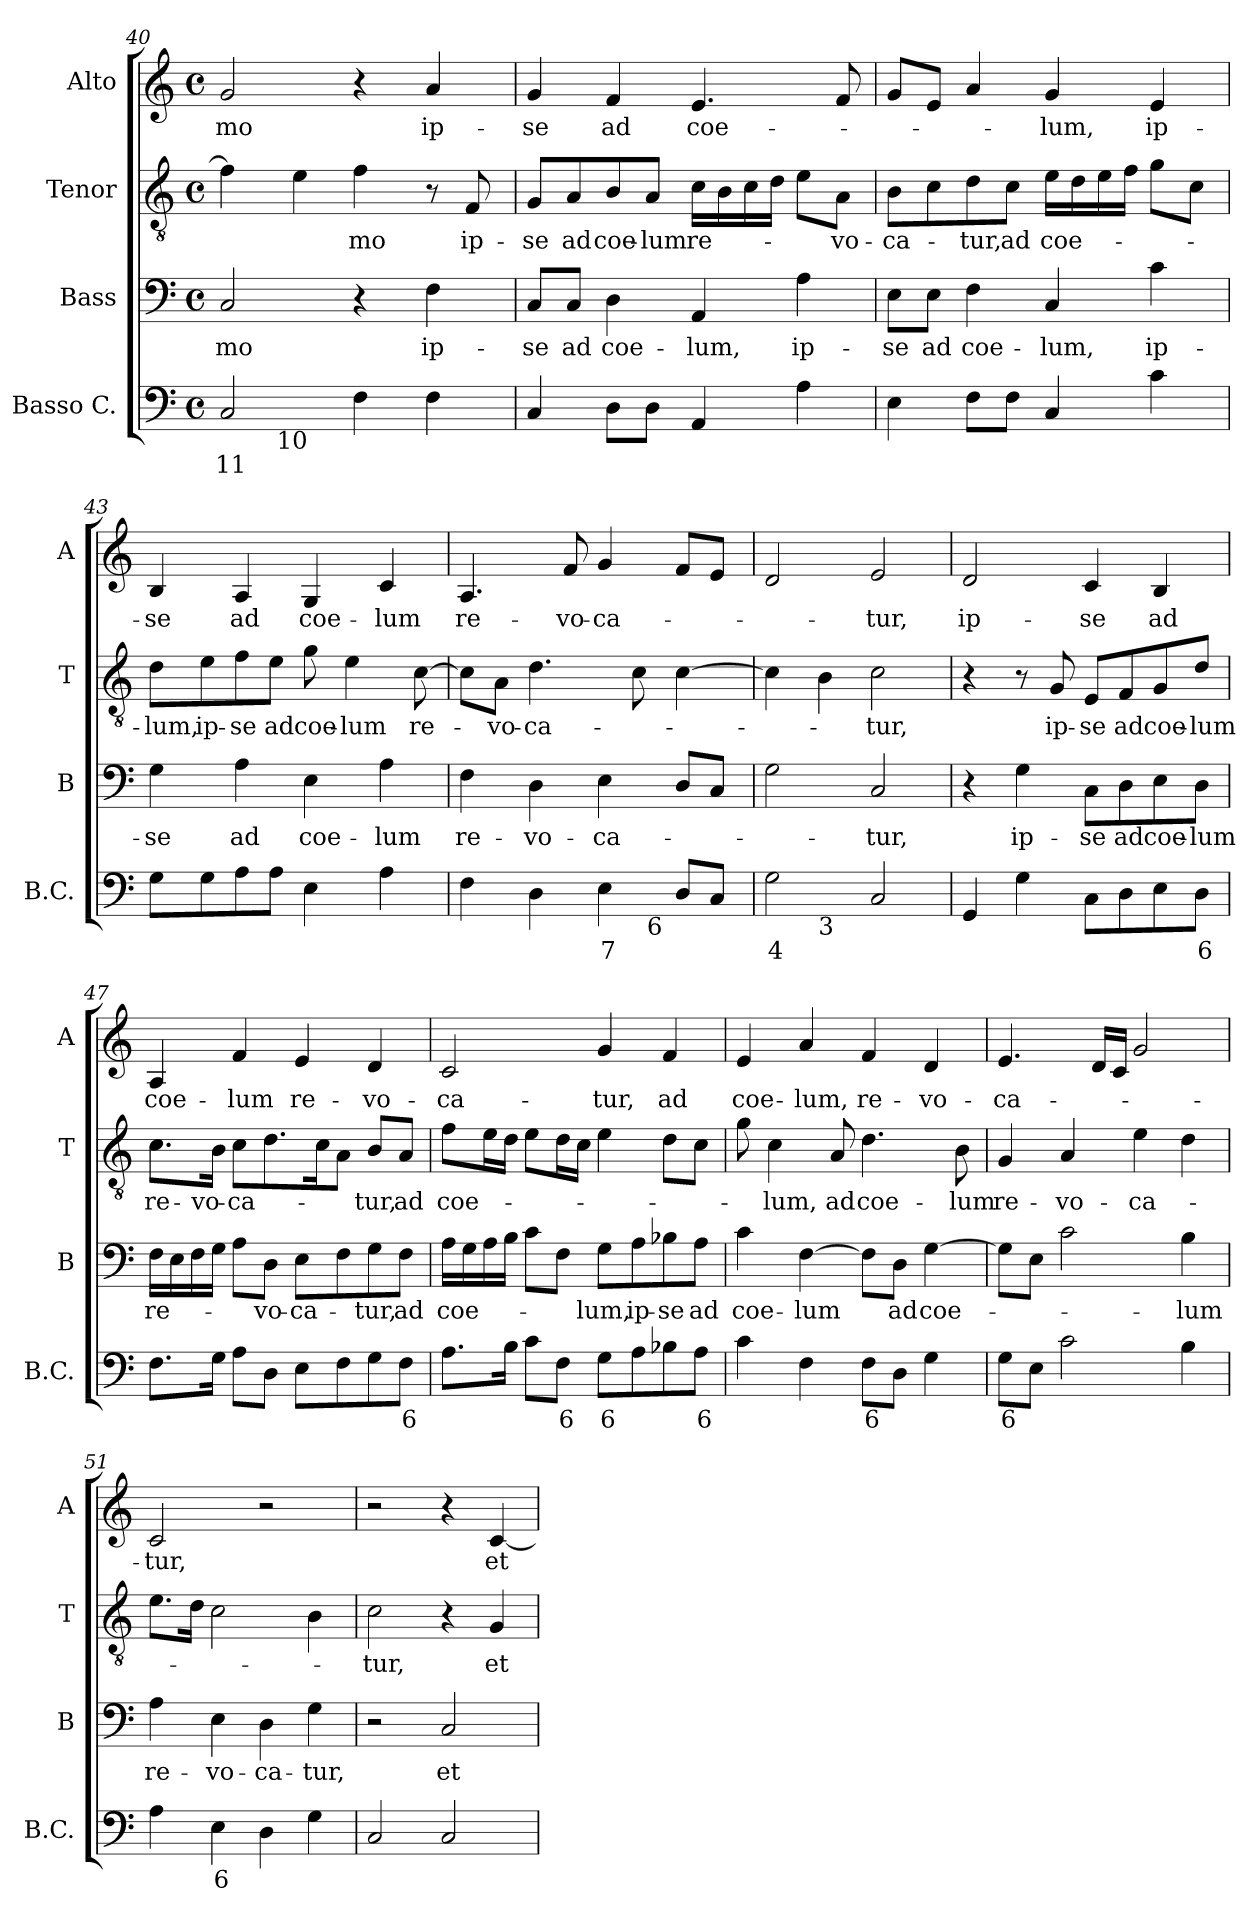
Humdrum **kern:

**kern	**text	**kern	**text	**kern	**text	**kern	**text
*part4	*part4	*part3	*part3	*part2	*part2	*part1	*part1
*staff4	*staff4	*staff3	*staff3	*staff2	*staff2	*staff1	*staff1
*I"Basso C.	*	*I"Bass	*	*I"Tenor	*	*I"Alto	*
*I'B.C.	*	*I'B	*	*I'T	*	*I'A	*
*clefF4	*	*clefF4	*	*clefGv2	*	*clefG2	*
*k[]	*	*k[]	*	*k[]	*	*k[]	*
*C:	*	*C:	*	*C:	*	*C:	*
*M4/4	*	*M4/4	*	*M4/4	*	*M4/4	*
*met(c)	*	*met(c)	*	*met(c)	*	*met(c)	*
=40	=40	=40	=40	=40	=40	=40	=40
*^	*	*	*	*	*	*	*
2C/	8..ryy	11	2C/	-mo	4f\]	.	2g/	-mo
!	!LO:TX:b:t=10	!	!	!	!	!	!	!
.	2ryy	.	.	.	.	.	.	.
.	.	.	.	.	4e\	.	.	.
4F\	.	.	4r	.	4f\	-mo	4r	.
.	4ryy	.	.	.	.	.	.	.
4F\	.	.	4F\	ip-	8r	.	4a/	ip-
.	.	.	.	.	8F/	ip-	.	.
.	32ryy	.	.	.	.	.	.	.
*v	*v	*	*	*	*	*	*	*
=41	=41	=41	=41	=41	=41	=41	=41
4C/	.	8C/L	-se	8G/L	-se	4g/	-se
.	.	8C/J	ad	8A/	ad	.	.
8D\L	.	4D\	coe-	8B/	coe-	4f/	ad
8D\J	.	.	.	8A/J	-lum	.	.
4AA/	.	4AA/	-lum,	16c\LL	re-	4.e/	coe-
.	.	.	.	16B\	.	.	.
.	.	.	.	16c\	.	.	.
.	.	.	.	16d\JJ	.	.	.
4A\	.	4A\	ip-	8e\L	.	.	.
.	.	.	.	8A\J	-vo-	8f/	.
!!LO:PB:g=z
=42	=42	=42	=42	=42	=42	=42	=42
4E\	.	8E\L	-se	8B\L	-ca-	8g/L	.
.	.	8E\J	ad	8c\	.	8e/J	.
8F\L	.	4F\	coe-	8d\	-tur,	4a/	.
8F\J	.	.	.	8c\J	ad	.	.
4C/	.	4C/	-lum,	16e\LL	coe-	4g/	-lum,
.	.	.	.	16d\	.	.	.
.	.	.	.	16e\	.	.	.
.	.	.	.	16f\JJ	.	.	.
4c\	.	4c\	ip-	8g\L	.	4e/	ip-
.	.	.	.	8c\J	.	.	.
=43	=43	=43	=43	=43	=43	=43	=43
8G\L	.	4G\	-se	8d\L	-lum,	4B/	-se
8G\	.	.	.	8e\	ip-	.	.
8A\	.	4A\	ad	8f\	-se	4A/	ad
8A\J	.	.	.	8e\J	ad	.	.
4E\	.	4E\	coe-	8g\	coe-	4G/	coe-
.	.	.	.	4e\	-lum	.	.
4A\	.	4A\	-lum	.	.	4c/	-lum
.	.	.	.	[8c\	re-	.	.
=44	=44	=44	=44	=44	=44	=44	=44
*^	*	*	*	*	*	*	*
4F\	2ryy	.	4F\	re-	8c\L]	.	4.A/	re-
.	.	.	.	.	8A\J	-vo-	.	.
4D\	.	.	4D\	-vo-	4.d\	-ca-	.	.
.	.	.	.	.	.	.	8f/	-vo-
4E\	8ryy	7	4E\	-ca-	.	.	4g/	-ca-
.	32ryy	.	.	.	8c\	.	.	.
!	!LO:TX:b:t=6	!	!	!	!	!	!	!
.	4ryy	.	.	.	.	.	.	.
8D/L	.	.	8D/L	.	[4c\	.	8f/L	.
8C/J	.	.	8C/J	.	.	.	8e/J	.
.	16.ryy	.	.	.	.	.	.	.
=45	=45	=45	=45	=45	=45	=45	=45	=45
2G\	4ryy	4	2G\	.	4c\]	.	2d/	.
!	!LO:TX:b:t=3	!	!	!	!	!	!	!
.	2.ryy	.	.	.	4B\	.	.	.
2C/	.	.	2C/	-tur,	2c\	-tur,	2e/	-tur,
*v	*v	*	*	*	*	*	*	*
!!LO:LB:g=z
=46	=46	=46	=46	=46	=46	=46	=46
4GG/	.	4r	.	4r	.	2d/	ip-
4G\	.	4G\	ip-	8r	.	.	.
.	.	.	.	8G/	ip-	.	.
8C\L	.	8C\L	-se	8E/L	-se	4c/	-se
8D\	.	8D\	ad	8F/	ad	.	.
8E\	.	8E\	coe-	8G/	coe-	4B/	ad
8D\J	6	8D\J	-lum	8d/J	-lum	.	.
=47	=47	=47	=47	=47	=47	=47	=47
8.F\L	.	16F\LL	re-	8.c\L	re-	4A/	coe-
.	.	16E\	.	.	.	.	.
.	.	16F\	.	.	.	.	.
16G\Jk	.	16G\JJ	.	16B\Jk	-vo-	.	.
8A\L	.	8A\L	.	8c\L	-ca-	4f/	-lum
8D\J	.	8D\J	-vo-	8.d\	.	.	.
8E\L	.	8E\L	-ca-	.	.	4e/	re-
.	.	.	.	16c\k	.	.	.
8F\	.	8F\	.	8A\J	.	.	.
8G\	.	8G\	-tur,	8B/L	-tur,	4d/	-vo-
8F\J	6	8F\J	ad	8A/J	ad	.	.
=48	=48	=48	=48	=48	=48	=48	=48
8.A\L	.	16A\LL	coe-	8f\L	coe-	2c/	-ca-
.	.	16G\	.	.	.	.	.
.	.	16A\	.	16e\L	.	.	.
16B\Jk	.	16B\JJ	.	16d\JJ	.	.	.
8c\L	.	8c\L	.	8e\L	.	.	.
8F\J	6	8F\J	.	16d\L	.	.	.
.	.	.	.	16c\JJ	.	.	.
8G\L	6	8G\L	-lum,	4e\	.	4g/	-tur,
8A\	.	8A\	ip-	.	.	.	.
8B-X\	.	8B-X\	-se	8d\L	.	4f/	ad
8A\J	6	8A\J	ad	8c\J	.	.	.
!!LO:LB:g=z
=49	=49	=49	=49	=49	=49	=49	=49
4c\	.	4c\	coe-	8g\	.	4e/	coe-
.	.	.	.	4c\	-lum,	.	.
4F\	.	[4F\	-lum	.	.	4a/	-lum,
.	.	.	.	8A/	ad	.	.
8F\L	6	8F\L]	.	4.d\	coe-	4f/	re-
8D\J	.	8D\J	ad	.	.	.	.
4G\	.	[4G\	coe-	.	.	4d/	-vo-
.	.	.	.	8B\	-lum	.	.
=50	=50	=50	=50	=50	=50	=50	=50
8G\L	6	8G\L]	.	4G/	re-	4.e/	-ca-
8E\J	.	8E\J	.	.	.	.	.
2c\	.	2c\	.	4A/	-vo-	.	.
.	.	.	.	.	.	16d/LL	.
.	.	.	.	.	.	16c/JJ	.
.	.	.	.	4e\	-ca-	2g/	.
4B\	.	4B\	-lum	4d\	.	.	.
=51	=51	=51	=51	=51	=51	=51	=51
4A\	.	4A\	re-	8.e\L	.	2c/	-tur,
.	.	.	.	16d\Jk	.	.	.
4E\	6	4E\	-vo-	2c\	.	.	.
4D\	.	4D\	-ca-	.	.	2r	.
4G\	.	4G\	-tur,	4B\	.	.	.
=52	=52	=52	=52	=52	=52	=52	=52
2C/	.	2r	.	2c\	-tur,	2r	.
2C/	.	2C/	et	4r	.	4r	.
.	.	.	.	4G/	et	[4c/	et
=	=	=	=	=	=	=	=
*-	*-	*-	*-	*-	*-	*-	*-
